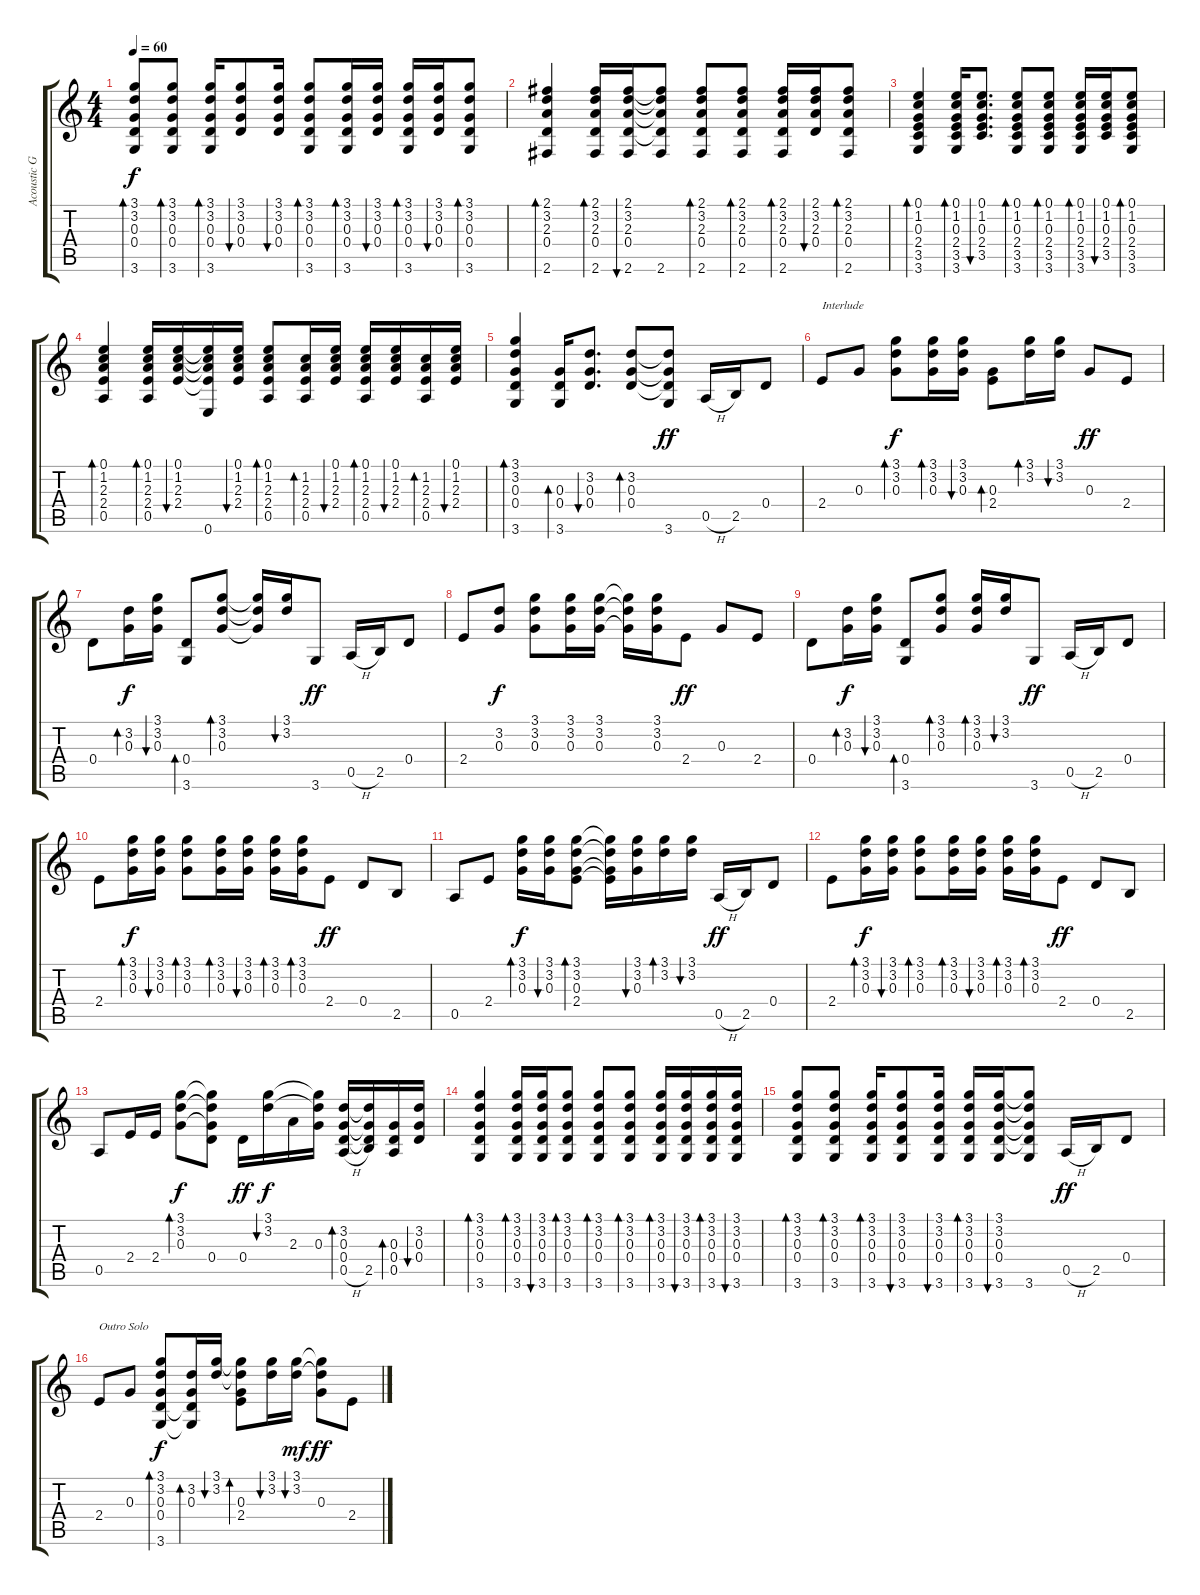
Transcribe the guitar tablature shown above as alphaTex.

\track ("Acoustic Guitar" "Acoustic G") {instrument acousticguitarsteel}
\staff {score tabs}
\tuning (E4 B3 G3 D3 A2 E2) {hide}
\ts (4 4)
\tempo 60
\clef g2
\ks c
(3.1 3.2 0.3 0.4 3.6).8{bd 30 dy f} (3.1 3.2 0.3 0.4 3.6).8{bd 30} (3.1 3.2 0.3 0.4 3.6).16{bd 30} (3.1 3.2 0.3 0.4).8{bu 30} (3.1 3.2 0.3 0.4).16{bu 30} (3.1 3.2 0.3 0.4 3.6).8{bd 30} (3.1 3.2 0.3 0.4 3.6).16{bd 30} (3.1 3.2 0.3 0.4).16{bu 30} (3.1 3.2 0.3 0.4 3.6).16{bd 30} (3.1 3.2 0.3 0.4).16{bu 30} (3.1 3.2 0.3 0.4 3.6).8{bd 60} |
(2.1 3.2 2.3 0.4 2.6).4{bd 60} (2.1 3.2 2.3 0.4 2.6).16{bd 60} (2.1 3.2 2.3 0.4 2.6).16{bu 60} (2.1{t} 3.2{t} 2.3{t} 0.4{t} 2.6).8 (2.1 3.2 2.3 0.4 2.6).8{bd 60} (2.1 3.2 2.3 0.4 2.6).8{bd 60} (2.1 3.2 2.3 0.4 2.6).16{bd 60} (2.1 3.2 2.3 0.4).16{bu 60} (2.1 3.2 2.3 0.4 2.6).8{bd 60} |
(0.1 1.2 0.3 2.4 3.5 3.6).4{bd 60} (0.1 1.2 0.3 2.4 3.5 3.6).16{bd 60} (0.1 1.2 0.3 2.4 3.5).8{d bu 60} (0.1 1.2 0.3 2.4 3.5 3.6).8{bd 60} (0.1 1.2 0.3 2.4 3.5 3.6).8{bd 60} (0.1 1.2 0.3 2.4 3.5 3.6).16{bd 60} (0.1 1.2 0.3 2.4 3.5).16{bu 60} (0.1 1.2 0.3 2.4 3.5 3.6).8{bd 60} |
(0.1 1.2 2.3 2.4 0.5).4{bd 60} (0.1 1.2 2.3 2.4 0.5).16{bd 60} (0.1 1.2 2.3 2.4).16{bu 60} (0.1{t} 1.2{t} 2.3{t} 2.4{t} 0.6).16 (0.1 1.2 2.3 2.4).16{bu 60} (0.1 1.2 2.3 2.4 0.5).8{bd 60} (1.2 2.3 2.4 0.5).16{bd 60} (0.1 1.2 2.3 2.4).16{bu 60} (0.1 1.2 2.3 2.4 0.5).16{bd 60} (0.1 1.2 2.3 2.4).16{bu 60} (1.2 2.3 2.4 0.5).16{bd 60} (0.1 1.2 2.3 2.4).16{bu 60} |
(3.1 3.2 0.3 0.4 3.6).4{bd 60} (0.3 0.4 3.6).16{bd 60} (3.2 0.3 0.4).8{d bu 60} (3.2 0.3 0.4).8{bd 60} (3.2{t} 0.3{t} 0.4{t} 3.6).8{dy ff} 0.5{h}.16 2.5.16 0.4.8 |
2.4.8{txt "Interlude" volume 16} 0.3.8 (3.1 3.2 0.3).8{bd 30 dy f} (3.1 3.2 0.3).16{bd 30} (3.1 3.2 0.3).16{bu 30} (0.3 2.4).8{bd 30} (3.1 3.2).16{bd 30} (3.1 3.2).16{bu 30} 0.3.8{dy ff} 2.4.8 |
0.4.8 (3.2 0.3).16{bd 30 dy f} (3.1 3.2 0.3).16{bu 30} (0.4 3.6).8{bd 30} (3.1 3.2 0.3).8{bd 30} (3.1{t} 3.2{t} 0.3{t}).16 (3.1 3.2).16{bu 30} 3.6.8{dy ff} 0.5{h}.16 2.5.16 0.4.8 |
2.4.8 (3.2 0.3).8{dy f} (3.1 3.2 0.3).8 (3.1 3.2 0.3).16 (3.1 3.2 0.3).16 (3.1{t} 3.2{t} 0.3{t}).16 (3.1 3.2 0.3).16 2.4.8{dy ff} 0.3.8 2.4.8 |
0.4.8 (3.2 0.3).16{bd 30 dy f} (3.1 3.2 0.3).16{bu 30} (0.4 3.6).8{bd 30} (3.1 3.2 0.3).8{bd 30} (3.1 3.2 0.3).16{bd 30} (3.1 3.2).16{bu 30} 3.6.8{dy ff} 0.5{h}.16 2.5.16 0.4.8 |
2.4.8 (3.1 3.2 0.3).16{bd 30 dy f} (3.1 3.2 0.3).16{bu 30} (3.1 3.2 0.3).8{bd 30} (3.1 3.2 0.3).16{bd 30} (3.1 3.2 0.3).16{bu 30} (3.1 3.2 0.3).16{bd 30} (3.1 3.2 0.3).16{bd 30} 2.4.8{dy ff} 0.4.8 2.5.8 |
0.5.8 2.4.8 (3.1 3.2 0.3).16{bd 30 dy f} (3.1 3.2 0.3).16{bu 30} (3.1 3.2 0.3 2.4).8{bd 30} (3.1{t} 3.2{t} 0.3{t} 2.4{t}).16 (3.1 3.2 0.3).16{bu 30} (3.1 3.2).16{bd 30} (3.1 3.2).16{bu 30} 0.5{h}.16{dy ff} 2.5.16 0.4.8 |
2.4.8 (3.1 3.2 0.3).16{bd 30 dy f} (3.1 3.2 0.3).16{bu 30} (3.1 3.2 0.3).8{bd 30} (3.1 3.2 0.3).16{bd 30} (3.1 3.2 0.3).16{bu 30} (3.1 3.2 0.3).16{bd 30} (3.1 3.2 0.3).16{bd 30} 2.4.8{dy ff} 0.4.8 2.5.8 |
0.5.8 2.4.16 2.4.16 (3.1 3.2 0.3).8{bd 30 dy f} (3.1{t} 3.2{t} 0.3{t} 0.4).8 0.4.16{dy ff} (3.1 3.2).16{bu 30 dy f} 2.3.16 (3.1{t} 3.2{t} 0.3).16 (3.2 0.3 0.4 0.5{h}).16{bd 30} (3.2{t} 0.3{t} 0.4{t} 2.5).16 (0.3 0.4 0.5).16{bd 30} (3.2 0.3 0.4).16{bu 30} |
(3.1 3.2 0.3 0.4 3.6).4{bd 30} (3.1 3.2 0.3 0.4 3.6).16{bd 30} (3.1 3.2 0.3 0.4 3.6).16{bu 30} (3.1 3.2 0.3 0.4 3.6).8{bd 30} (3.1 3.2 0.3 0.4 3.6).8{bd 30} (3.1 3.2 0.3 0.4 3.6).8{bd 30} (3.1 3.2 0.3 0.4 3.6).16{bd 30} (3.1 3.2 0.3 0.4 3.6).16{bu 30} (3.1 3.2 0.3 0.4 3.6).16{bd 30} (3.1 3.2 0.3 0.4 3.6).16{bu 30} |
(3.1 3.2 0.3 0.4 3.6).8{bd 30} (3.1 3.2 0.3 0.4 3.6).8{bd 30} (3.1 3.2 0.3 0.4 3.6).16{bd 30} (3.1 3.2 0.3 0.4 3.6).8{bu 30} (3.1 3.2 0.3 0.4 3.6).16{bu 30} (3.1 3.2 0.3 0.4 3.6).16{bd 30} (3.1 3.2 0.3 0.4 3.6).16{bu 30} (3.1{t} 3.2{t} 0.3{t} 0.4{t} 3.6).8 0.5{h}.16{dy ff} 2.5.16 0.4.8 |
2.4.8{txt "Outro Solo" volume 13} 0.3.8 (3.1 3.2 0.3 0.4 3.6).8{bd 120 dy f} (3.2 0.3 0.4{t} 3.6{t}).16{bd 120} (3.1 3.2).16{bu 120} (3.1{t} 3.2{t} 0.3 2.4).8{bd 120} (3.1 3.2).16{bu 120} (3.1 3.2).16{bu 120 dy mf} (3.1{t} 3.2{t} 0.3).8{dy ff} 2.4.8
